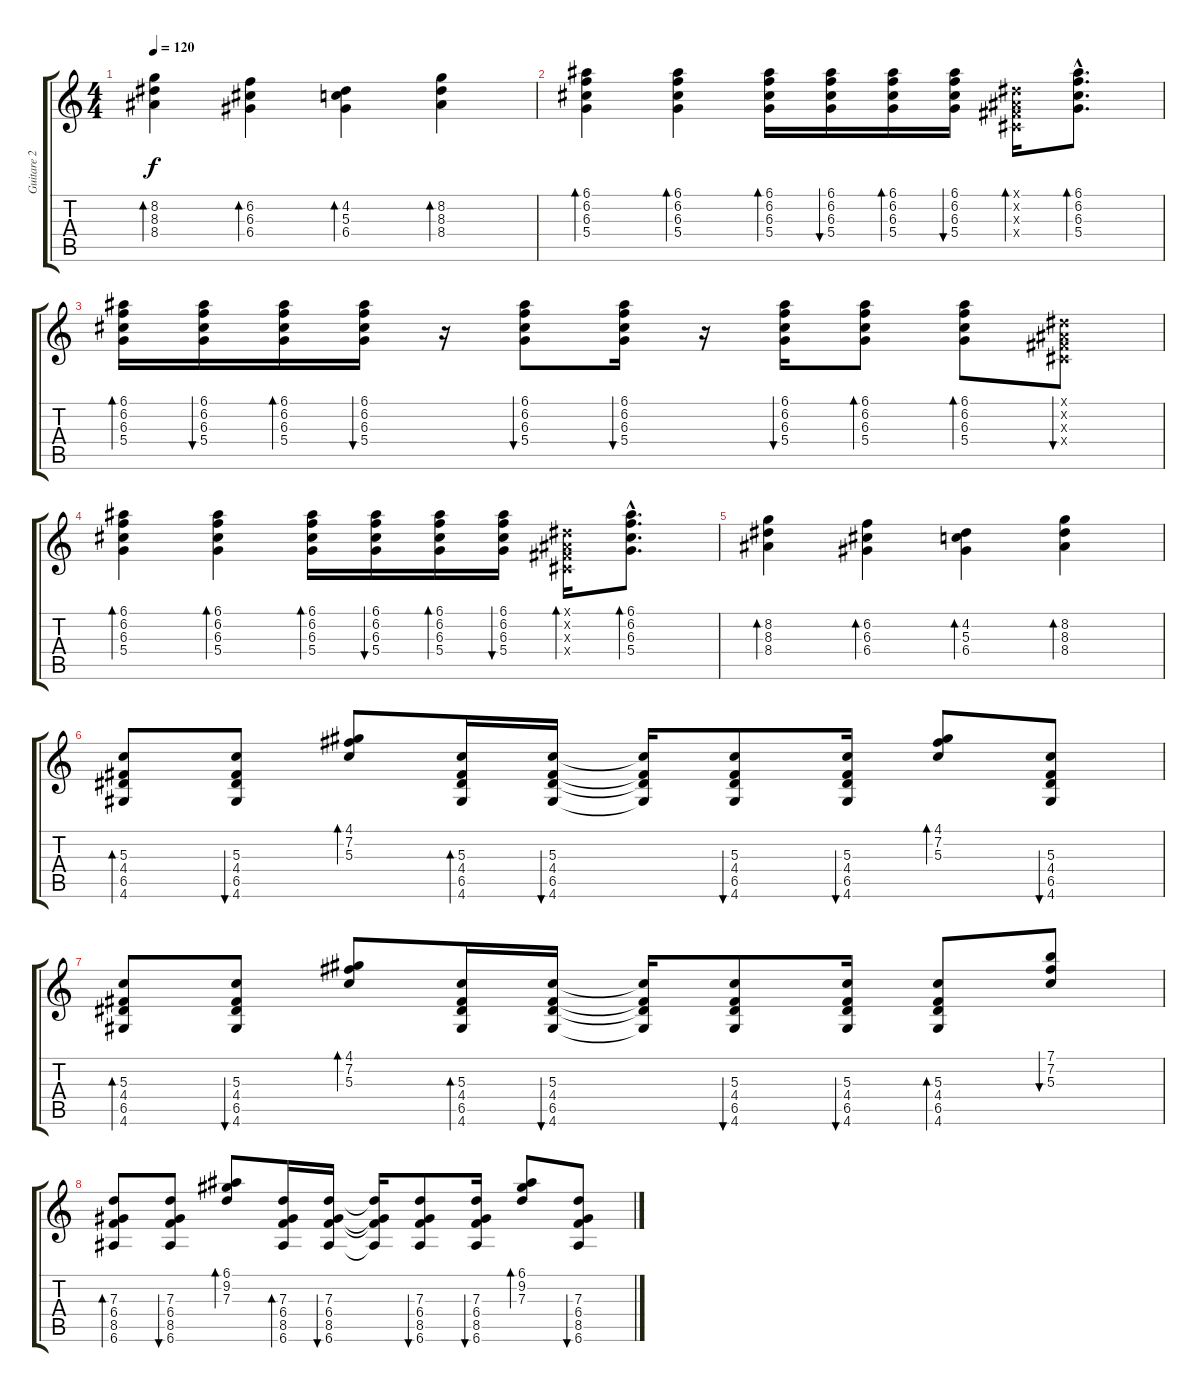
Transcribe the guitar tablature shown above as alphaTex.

\track ("Guitare 2" "Guitare 2") {instrument electricguitarjazz}
\staff {score tabs}
\tuning (E4 B3 G3 D3 A2 E2) {hide}
\ts (4 4)
\tempo 120
\clef g2
\ks c
(8.2 8.3 8.4).4{bd 30 dy f} (6.2 6.3 6.4).4{bd 30} (4.2 5.3 6.4).4{bd 30} (8.2 8.3 8.4).4{bd 30} |
(6.1 6.2 6.3 5.4).4{bd 30} (6.1 6.2 6.3 5.4).4{bd 30} (6.1 6.2 6.3 5.4).16{bd 30} (6.1 6.2 6.3 5.4).16{bu 30} (6.1 6.2 6.3 5.4).16{bd 30} (6.1 6.2 6.3 5.4).16{bu 30} (-1.1{x} -1.2{x} -1.3{x} -1.4{x}).16{bd 30} (6.1{hac} 6.2{hac} 6.3{hac} 5.4{hac}).8{d bd 30} |
(6.1 6.2 6.3 5.4).16{bd 30} (6.1 6.2 6.3 5.4).16{bu 30} (6.1 6.2 6.3 5.4).16{bd 30} (6.1 6.2 6.3 5.4).16{bu 30} r.16 (6.1 6.2 6.3 5.4).8{bu 30} (6.1 6.2 6.3 5.4).16{bu 30} r.16 (6.1 6.2 6.3 5.4).16{bu 30} (6.1 6.2 6.3 5.4).8{bd 30} (6.1 6.2 6.3 5.4).8{bd 30} (-1.1{x} -1.2{x} -1.3{x} -1.4{x}).8{bu 30} |
(6.1 6.2 6.3 5.4).4{bd 30} (6.1 6.2 6.3 5.4).4{bd 30} (6.1 6.2 6.3 5.4).16{bd 30} (6.1 6.2 6.3 5.4).16{bu 30} (6.1 6.2 6.3 5.4).16{bd 30} (6.1 6.2 6.3 5.4).16{bu 30} (-1.1{x} -1.2{x} -1.3{x} -1.4{x}).16{bd 30} (6.1{hac} 6.2{hac} 6.3{hac} 5.4{hac}).8{d bd 30} |
(8.2 8.3 8.4).4{bd 30} (6.2 6.3 6.4).4{bd 30} (4.2 5.3 6.4).4{bd 30} (8.2 8.3 8.4).4{bd 30} |
(5.3 4.4 6.5 4.6).8{bd 30} (5.3 4.4 6.5 4.6).8{bu 30} (4.1 7.2 5.3).8{bd 30} (5.3 4.4 6.5 4.6).16{bd 30} (5.3 4.4 6.5 4.6).16{bu 30} (5.3{t} 4.4{t} 6.5{t} 4.6{t}).16 (5.3 4.4 6.5 4.6).8{bu 30} (5.3 4.4 6.5 4.6).16{bu 30} (4.1 7.2 5.3).8{bd 30} (5.3 4.4 6.5 4.6).8{bu 30} |
(5.3 4.4 6.5 4.6).8{bd 30} (5.3 4.4 6.5 4.6).8{bu 30} (4.1 7.2 5.3).8{bd 30} (5.3 4.4 6.5 4.6).16{bd 30} (5.3 4.4 6.5 4.6).16{bu 30} (5.3{t} 4.4{t} 6.5{t} 4.6{t}).16 (5.3 4.4 6.5 4.6).8{bu 30} (5.3 4.4 6.5 4.6).16{bu 30} (5.3 4.4 6.5 4.6).8{bd 30} (7.1 7.2 5.3).8{bu 30} |
(7.3 6.4 8.5 6.6).8{bd 30} (7.3 6.4 8.5 6.6).8{bu 30} (6.1 9.2 7.3).8{bd 30} (7.3 6.4 8.5 6.6).16{bd 30} (7.3 6.4 8.5 6.6).16{bu 30} (7.3{t} 6.4{t} 8.5{t} 6.6{t}).16 (7.3 6.4 8.5 6.6).8{bu 30} (7.3 6.4 8.5 6.6).16{bu 30} (6.1 9.2 7.3).8{bd 30} (7.3 6.4 8.5 6.6).8{bu 30}
